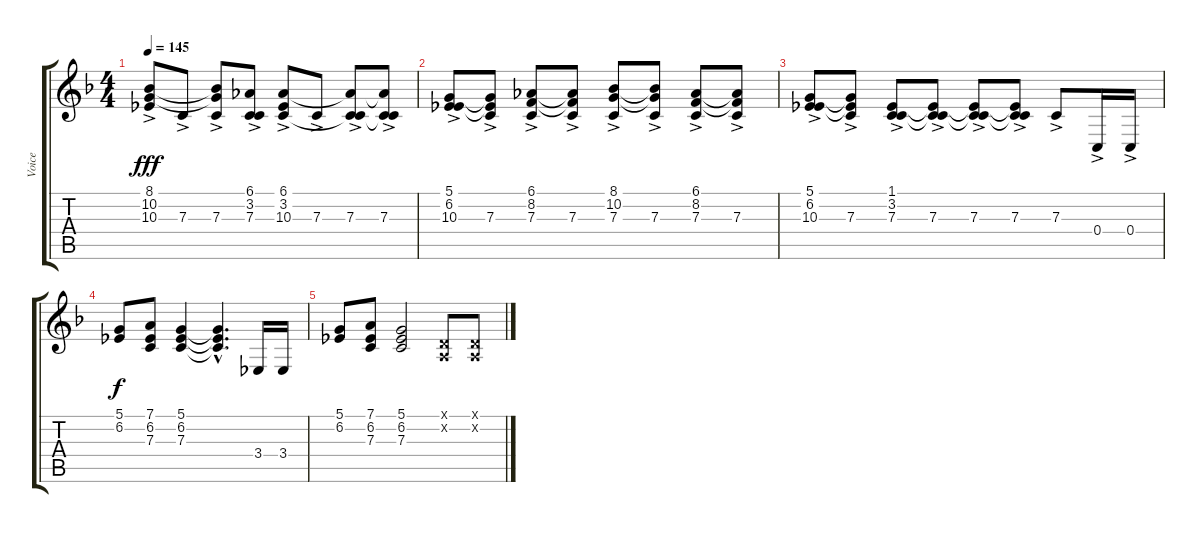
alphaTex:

\track ("Voice" "Voice") {instrument cello}
\staff {score tabs}
\tuning (D4 A3 F3 C3 G2 C2) {hide}
\ts (4 4)
\tempo 145
\clef g2
\ks f
(8.1 10.2 10.3{ac}).8{dy fff} 7.3{ac}.8 (8.1{t} 10.2{t} 7.3{ac}).8 (6.1 3.2 7.3{ac}).8 (6.1 3.2 10.3{ac}).8 7.3{ac}.8 (6.1{t} 3.2{t} 7.3{ac}).8 (6.1{t} 3.2{t} 7.3{ac}).8 |
(5.1 6.2 10.3{ac}).8 (5.1{t} 6.2{t} 7.3{ac}).8 (6.1 8.2 7.3{ac}).8 (6.1{t} 8.2{t} 7.3{ac}).8 (8.1 10.2 7.3{ac}).8 (8.1{t} 10.2{t} 7.3{ac}).8 (6.1 8.2 7.3{ac}).8 (6.1{t} 8.2{t} 7.3{ac}).8 |
(5.1 6.2 10.3{ac}).8 (5.1{t} 6.2{t} 7.3{ac}).8 (1.1 3.2 7.3{ac}).8 (1.1{t} 3.2{t} 7.3{ac}).8 (1.1{t} 3.2{t} 7.3{ac}).8 (1.1{t} 3.2{t} 7.3{ac}).8 7.3{ac}.8 0.4{ac}.16 0.4{ac}.16 |
(5.1 6.2).8{dy f} (7.1 6.2 7.3).8 (5.1 6.2 7.3).4 (5.1{hac t} 6.2{hac t} 7.3{hac t}).4{d} 3.4.16 3.4.16 |
(5.1 6.2).8 (7.1 6.2 7.3).8 (5.1 6.2 7.3).2 (0.1{x} 0.2{x}).8 (0.1{x} 0.2{x}).8
